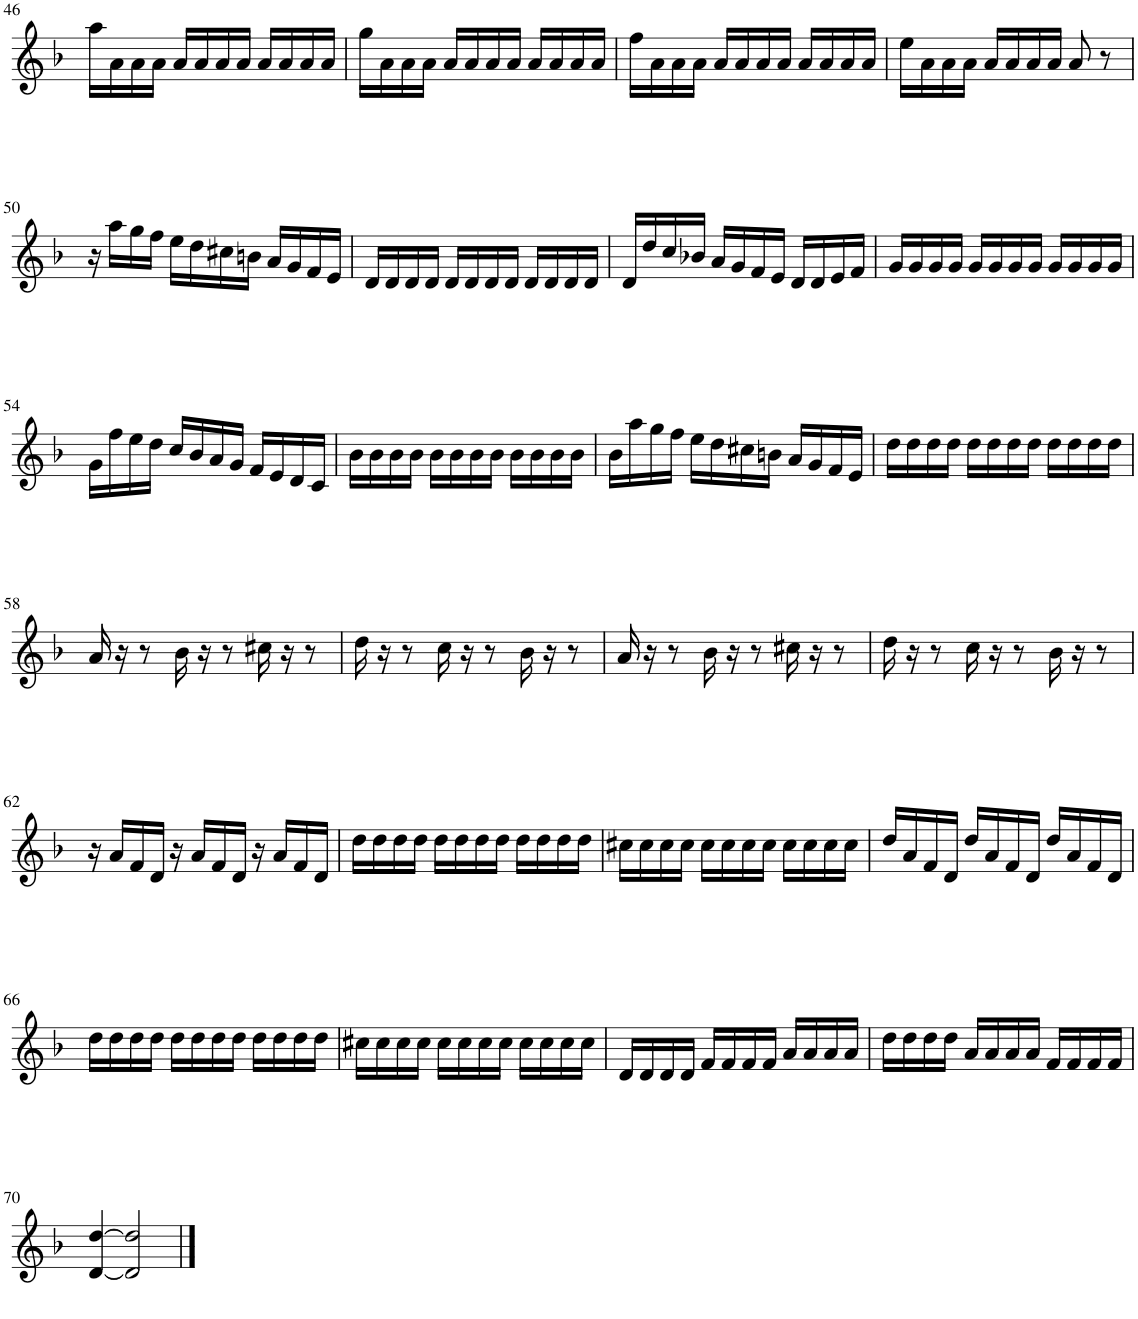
**kern
*part1
*staff1
*I"Flauta 1
*I'Fl
!!LO:PB:g=z
*clefG2
*k[b-]
*M3/4
=46
16aa\LL
16a\
16a\
16a\JJ
16a/LL
16a/
16a/
16a/JJ
16a/LL
16a/
16a/
16a/JJ
=47
16gg\LL
16a\
16a\
16a\JJ
16a/LL
16a/
16a/
16a/JJ
16a/LL
16a/
16a/
16a/JJ
=48
16ff\LL
16a\
16a\
16a\JJ
16a/LL
16a/
16a/
16a/JJ
16a/LL
16a/
16a/
16a/JJ
=49
16ee\LL
16a\
16a\
16a\JJ
16a/LL
16a/
16a/
16a/JJ
8a/
8r
!!LO:LB:g=z
=50
16r
16aa\LL
16gg\
16ff\JJ
16ee\LL
16dd\
16cc#X\
16bn\JJ
16a/LL
16g/
16f/
16e/JJ
=51
16d/LL
16d/
16d/
16d/JJ
16d/LL
16d/
16d/
16d/JJ
16d/LL
16d/
16d/
16d/JJ
=52
16d/LL
16dd/
16cc/
16b-X/JJ
16a/LL
16g/
16f/
16e/JJ
16d/LL
16d/
16e/
16f/JJ
=53
16g/LL
16g/
16g/
16g/JJ
16g/LL
16g/
16g/
16g/JJ
16g/LL
16g/
16g/
16g/JJ
!!LO:LB:g=z
=54
16g\LL
16ff\
16ee\
16dd\JJ
16cc/LL
16b-/
16a/
16g/JJ
16f/LL
16e/
16d/
16c/JJ
=55
16b-\LL
16b-\
16b-\
16b-\JJ
16b-\LL
16b-\
16b-\
16b-\JJ
16b-\LL
16b-\
16b-\
16b-\JJ
=56
16b-\LL
16aa\
16gg\
16ff\JJ
16ee\LL
16dd\
16cc#X\
16bn\JJ
16a/LL
16g/
16f/
16e/JJ
=57
16dd\LL
16dd\
16dd\
16dd\JJ
16dd\LL
16dd\
16dd\
16dd\JJ
16dd\LL
16dd\
16dd\
16dd\JJ
!!LO:LB:g=z
=58
16a/
16r
8r
16b-\
16r
8r
16cc#X\
16r
8r
=59
16dd\
16r
8r
16cc\
16r
8r
16b-\
16r
8r
=60
16a/
16r
8r
16b-\
16r
8r
16cc#X\
16r
8r
=61
16dd\
16r
8r
16cc\
16r
8r
16b-\
16r
8r
!!LO:LB:g=z
=62
16r
16a/LL
16f/
16d/JJ
16r
16a/LL
16f/
16d/JJ
16r
16a/LL
16f/
16d/JJ
=63
16dd\LL
16dd\
16dd\
16dd\JJ
16dd\LL
16dd\
16dd\
16dd\JJ
16dd\LL
16dd\
16dd\
16dd\JJ
=64
16cc#X\LL
16cc#\
16cc#\
16cc#\JJ
16cc#\LL
16cc#\
16cc#\
16cc#\JJ
16cc#\LL
16cc#\
16cc#\
16cc#\JJ
=65
16dd/LL
16a/
16f/
16d/JJ
16dd/LL
16a/
16f/
16d/JJ
16dd/LL
16a/
16f/
16d/JJ
!!LO:LB:g=z
=66
16dd\LL
16dd\
16dd\
16dd\JJ
16dd\LL
16dd\
16dd\
16dd\JJ
16dd\LL
16dd\
16dd\
16dd\JJ
=67
16cc#X\LL
16cc#\
16cc#\
16cc#\JJ
16cc#\LL
16cc#\
16cc#\
16cc#\JJ
16cc#\LL
16cc#\
16cc#\
16cc#\JJ
=68
16d/LL
16d/
16d/
16d/JJ
16f/LL
16f/
16f/
16f/JJ
16a/LL
16a/
16a/
16a/JJ
=69
16dd\LL
16dd\
16dd\
16dd\JJ
16a/LL
16a/
16a/
16a/JJ
16f/LL
16f/
16f/
16f/JJ
!!LO:LB:g=z
=70
[4d/ [4dd/
2d/] 2dd/]
==
*-
